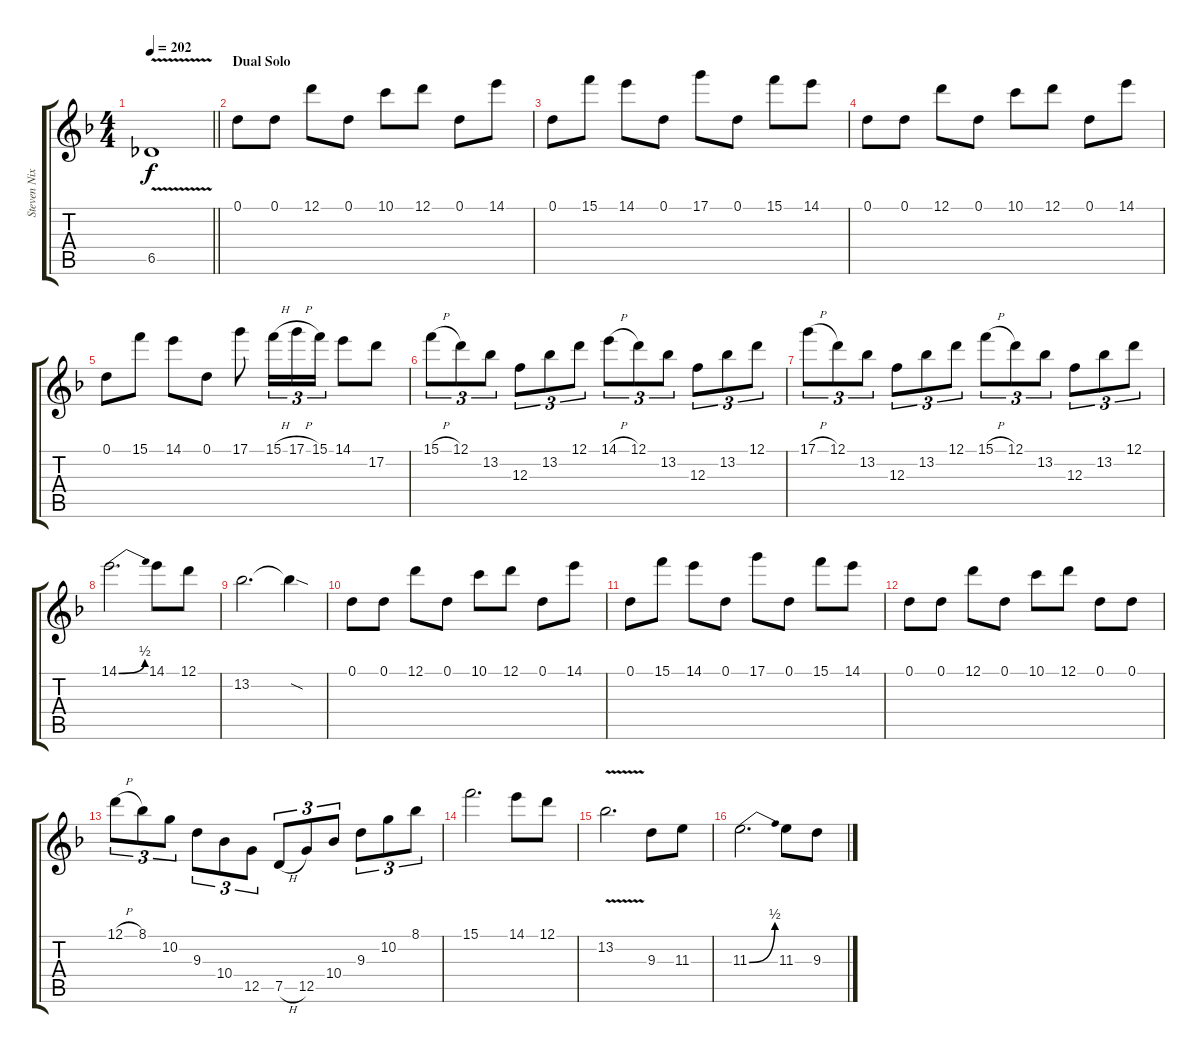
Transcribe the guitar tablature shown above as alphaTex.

\track ("Steven Nixon" "Steven Nix") {instrument distortionguitar}
\staff {score tabs}
\tuning (D4 A3 F3 C3 G2 C2) {hide}
\ts (4 4)
\tempo 202
\clef g2
\barLineRight lightlight
\ks f
6.5{v}.1{dy f} |
\section ("" "Dual Solo")
0.1.8 0.1.8 12.1.8 0.1.8 10.1.8 12.1.8 0.1.8 14.1.8 |
0.1.8 15.1.8 14.1.8 0.1.8 17.1.8 0.1.8 15.1.8 14.1.8 |
0.1.8 0.1.8 12.1.8 0.1.8 10.1.8 12.1.8 0.1.8 14.1.8 |
0.1.8 15.1.8 14.1.8 0.1.8 17.1.8 15.1{h}.16{tu (3 2)} 17.1{h}.16{tu (3 2)} 15.1.16{tu (3 2)} 14.1.8 17.2.8 |
15.1{h}.8{tu (3 2)} 12.1.8{tu (3 2)} 13.2.8{tu (3 2)} 12.3.8{tu (3 2)} 13.2.8{tu (3 2)} 12.1.8{tu (3 2)} 14.1{h}.8{tu (3 2)} 12.1.8{tu (3 2)} 13.2.8{tu (3 2)} 12.3.8{tu (3 2)} 13.2.8{tu (3 2)} 12.1.8{tu (3 2)} |
17.1{h}.8{tu (3 2)} 12.1.8{tu (3 2)} 13.2.8{tu (3 2)} 12.3.8{tu (3 2)} 13.2.8{tu (3 2)} 12.1.8{tu (3 2)} 15.1{h}.8{tu (3 2)} 12.1.8{tu (3 2)} 13.2.8{tu (3 2)} 12.3.8{tu (3 2)} 13.2.8{tu (3 2)} 12.1.8{tu (3 2)} |
14.1{be (bend 0 0 60 2)}.2{d} 14.1.8 12.1.8 |
13.2.2{d} 13.2{sod t}.4 |
0.1.8 0.1.8 12.1.8 0.1.8 10.1.8 12.1.8 0.1.8 14.1.8 |
0.1.8 15.1.8 14.1.8 0.1.8 17.1.8 0.1.8 15.1.8 14.1.8 |
0.1.8 0.1.8 12.1.8 0.1.8 10.1.8 12.1.8 0.1.8 0.1.8 |
12.1{h}.8{tu (3 2)} 8.1.8{tu (3 2)} 10.2.8{tu (3 2)} 9.3.8{tu (3 2)} 10.4.8{tu (3 2)} 12.5.8{tu (3 2)} 7.5{h}.8{tu (3 2)} 12.5.8{tu (3 2)} 10.4.8{tu (3 2)} 9.3.8{tu (3 2)} 10.2.8{tu (3 2)} 8.1.8{tu (3 2)} |
15.1.2{d} 14.1.8 12.1.8 |
13.2{v}.2{d} 9.3.8 11.3.8 |
11.3{be (bend 0 0 60 2)}.2{d} 11.3.8 9.3.8
